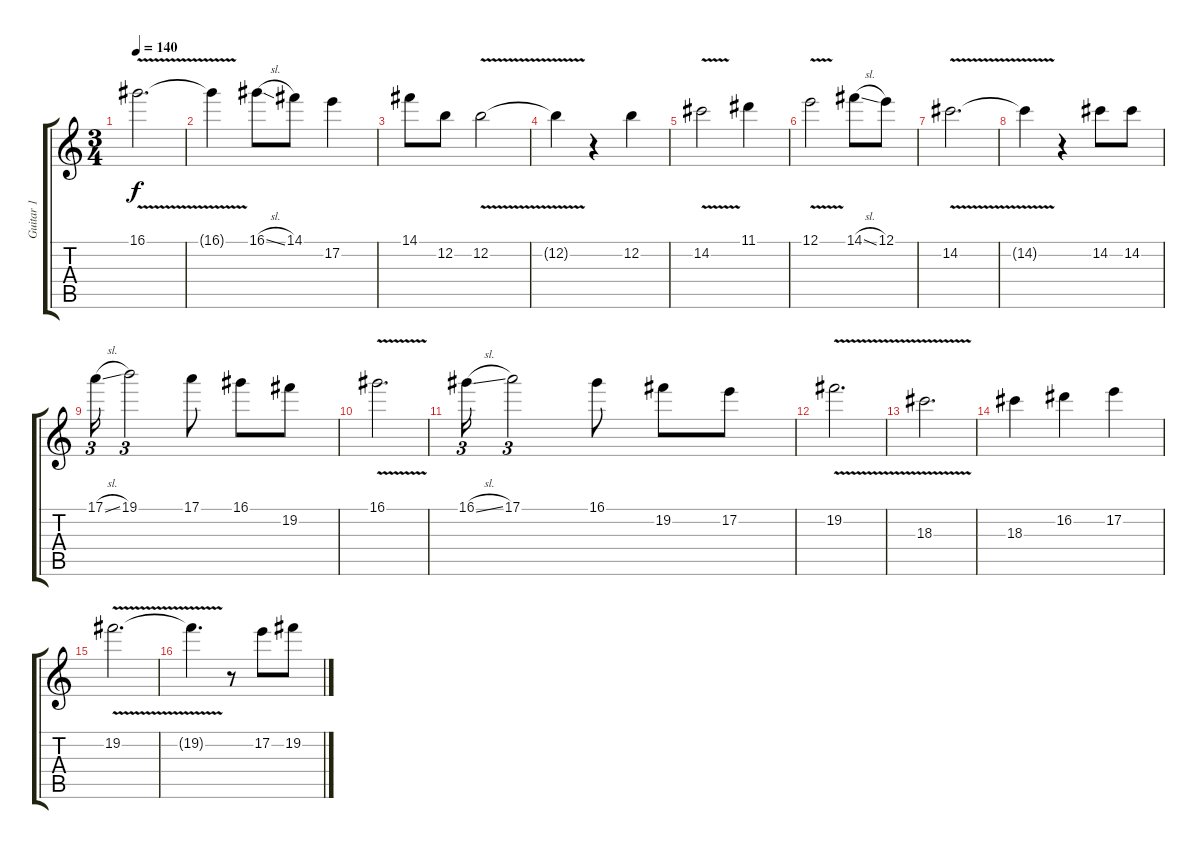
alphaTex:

\track ("Guitar 1" "Guitar 1") {instrument overdrivenguitar}
\staff {score tabs}
\tuning (E4 B3 G3 D3 A2 E2) {hide}
\ts (3 4)
\tempo 140
\clef g2
\ks c
16.1{v}.2{d dy f} |
16.1{t}.4 16.1{sl}.8 14.1.8 17.2.4 |
14.1.8 12.2.8 12.2{v}.2 |
12.2{t}.4 r.4 12.2.4 |
14.2{v}.2 11.1.4 |
12.1{v}.2 14.1{sl}.8 12.1.8 |
14.2{v}.2{d} |
14.2{t}.4 r.4 14.2.8 14.2.8 |
17.1{sl}.16{tu (3 2)} 19.1.2{tu (3 2)} 17.1.8 16.1.8 19.2.8 |
16.1{v}.2{d} |
16.1{sl}.16{tu (3 2)} 17.1.2{tu (3 2)} 16.1.8 19.2.8 17.2.8 |
19.2{v}.2{d} |
18.3{v}.2{d} |
18.3.4 16.2.4 17.2.4 |
19.2{v}.2{d} |
19.2{t}.4{d} r.8 17.2.8 19.2.8
